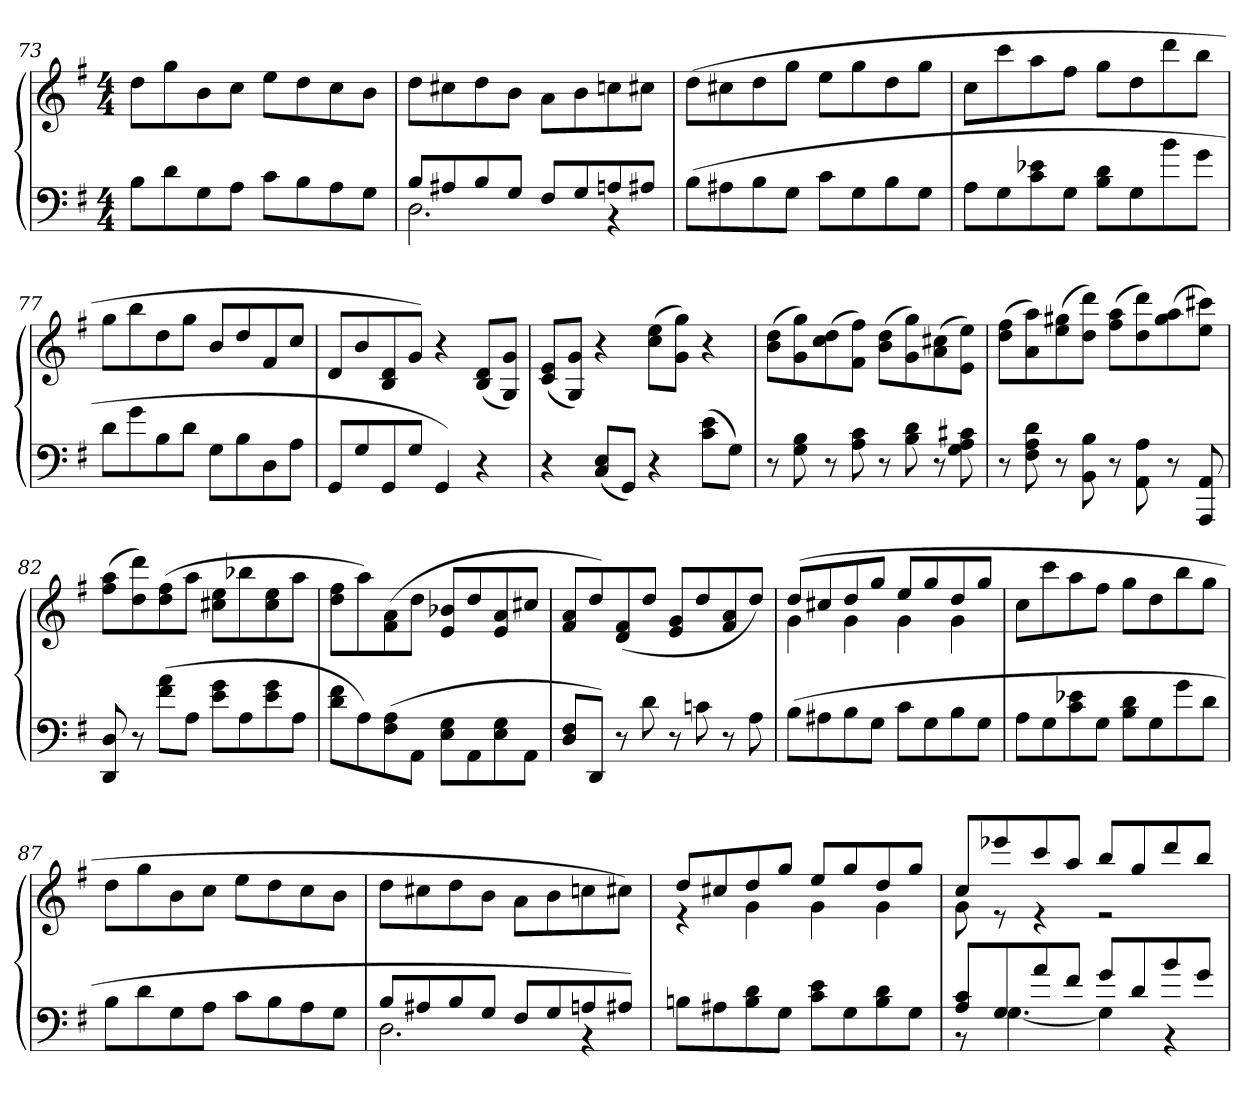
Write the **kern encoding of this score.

**kern	**kern
*part1	*part1
*staff2	*staff1
*clefF4	*clefG2
*k[f#]	*k[f#]
*M4/4	*M4/4
=73	=73
8BL	8ddL
8d	8gg
8G	8b
8AJ	8ccJ
8cL	8eeL
8B	8dd
8A	8cc
8GJ	8bJ
=74	=74
*^	*
8BL	2.D	8ddL
8A#X	.	8cc#X
8B	.	8dd
8GJ	.	8bJ
8F#L	.	8aL
8G	.	8b
8An	4r	8ccn
8A#XJ	.	8cc#XJ
*v	*v	*
=75	=75
(8BL	(8ddL
8A#X	8cc#X
8B	8dd
8GJ	8ggJ
8cL	8eeL
8G	8gg
8B	8dd
8GJ	8ggJ
=76	=76
8AL	8ccL
8G	8ccc
8c 8e-X	8aa
8GJ	8ff#J
8B 8dL	8ggL
8G	8dd
8b	8ddd
8gJ	8bbJ
=77	=77
8dL	8ggL
8g	8bb
8B	8dd
8dJ	8ggJ
8GL	8bL
8B	8dd
8D	8f#
8AJ	8ccJ
=78	=78
8GGL	8dL
8G	8b
8GG	8B 8d
8GJ	8gJ)
4GG)	4r
4r	(8B 8dL
.	8G 8gJ)
=79	=79
4r	(8c 8eL
.	8G 8gJ)
(8C 8EL	4r
8GGJ)	.
4r	(8cc 8eeL
.	8g 8ggJ)
(8c 8eL	4r
8GJ)	.
=80	=80
8r	(8b 8ddL
8G 8B	8g 8gg)
8r	(8cc 8dd
8A 8c	8f# 8ff#J)
8r	(8b 8ddL
8B 8d	8g 8gg)
8r	(8a 8cc#X
8G 8A 8c#X	8e 8eeJ)
=81	=81
8r	(8dd 8ff#L
8F# 8A 8d	8a 8aa)
8r	(8ee 8gg#X
8BB 8B	8dd 8dddJ)
8r	(8ff# 8aaL
8AA 8A	8dd 8ddd)
8r	(8gg# 8aa
8AAA 8AA	8ee 8ccc#XJ)
=82	=82
8DD 8D	(8ff# 8aaL
8r	8dd 8ddd)
(8f# 8aL	(8dd 8ff#
8AJ	8aaJ
8e 8gL	8cc#X 8eeL
8A	8bb-X
8e 8g	8cc# 8ee
8AJ	8aaJ
=83	=83
8d 8f#L	8dd 8ff#L
8A)	8aa)
(8F# 8A	(8f# 8a
8AAJ	8ddJ
8E 8GL	8e 8b-XL
8AA	8dd
8E 8G	8e 8a
8AAJ	8cc#XJ
=84	=84
8D 8F#L	8f# 8aL
8DDJ)	8dd)
8r	(8d 8f#
8d	8ddJ
8r	8e 8gL
8cn	8dd
8r	8f# 8a
8A	8ddJ)
=85	=85
*	*^
(8BL	(8ddL	4g
8A#X	8cc#X	.
8B	8dd	4g
8GJ	8ggJ	.
8cL	8eeL	4g
8G	8gg	.
8B	8dd	4g
8GJ	8ggJ	.
*	*v	*v
=86	=86
8AL	8ccL
8G	8ccc
8c 8e-X	8aa
8GJ	8ff#J
8B 8dL	8ggL
8G	8dd
8g	8bb
8dJ	8ggJ
=87	=87
8BL	8ddL
8d	8gg
8G	8b
8AJ	8ccJ
8cL	8eeL
8B	8dd
8A	8cc
8GJ	8bJ
=88	=88
*^	*
8BL	2.D	8ddL
8A#X	.	8cc#X
8B	.	8dd
8GJ	.	8bJ
8F#L	.	8aL
8G	.	8b
8An	4r	8ccn
8A#XJ)	.	8cc#XJ)
*v	*v	*
=89	=89
*	*^
8BnL	8ddL	4r
8A#X	8cc#X	.
8B 8d	8dd	4g
8GJ	8ggJ	.
8c 8eL	8eeL	4g
8G	8gg	.
8B 8d	8dd	4g
8GJ	8ggJ	.
=90	=90	=90
*^	*	*
8A 8cL	8r	8ccL	8g
8G	[4.G	8eee-X	8r
8a	.	8ccc	4r
8f#J	.	8aaJ	.
8gL	4G]	8bbL	2r
8d	.	8gg	.
8b	4r	8ddd	.
8gJ	.	8bbJ	.
*v	*v	*	*
*	*v	*v
=	=
*-	*-
